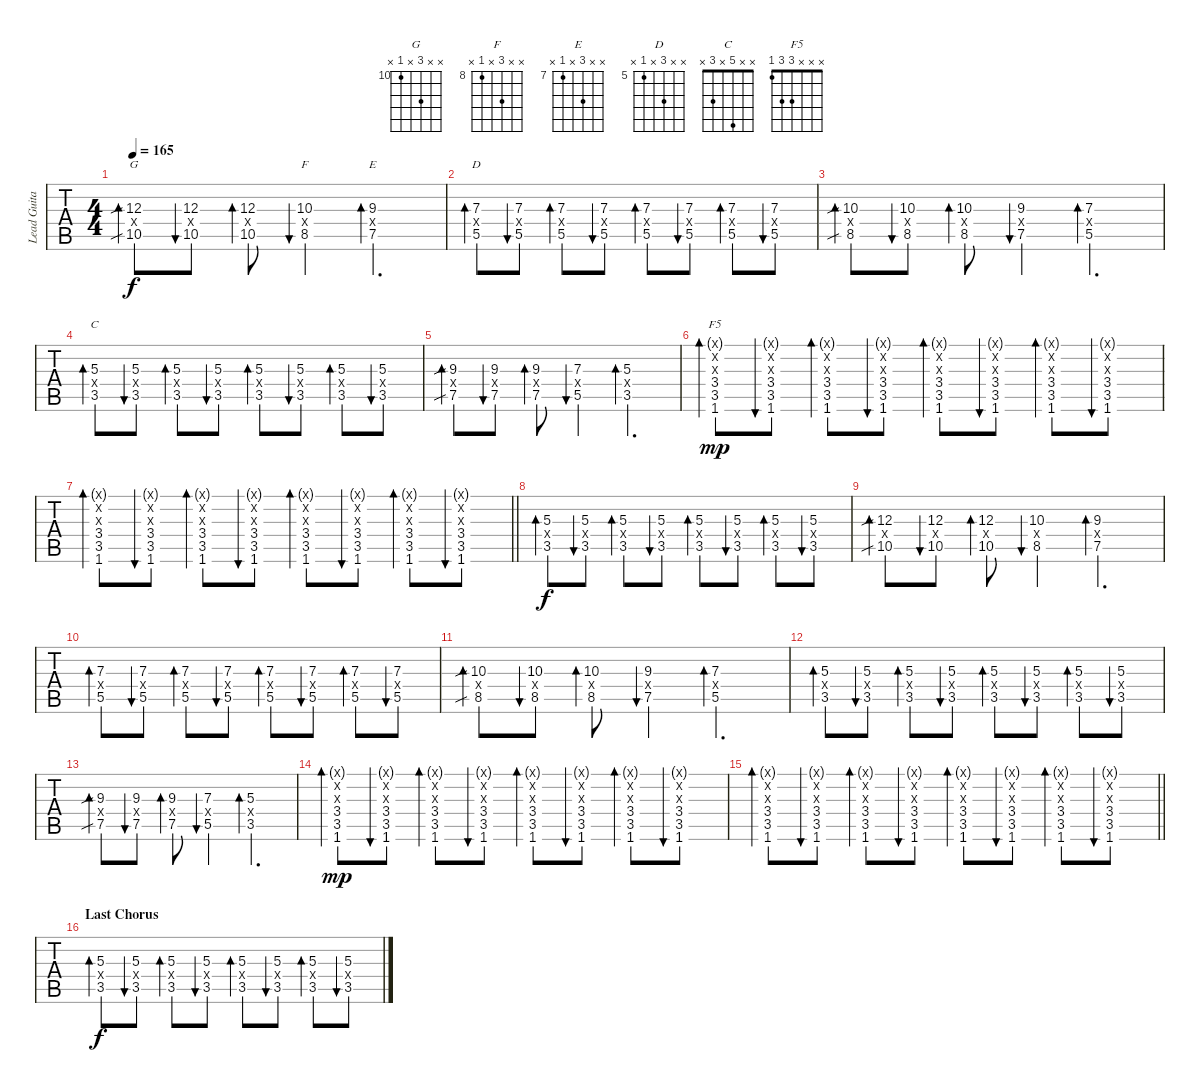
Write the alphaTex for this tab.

\track ("Lead Guitar" "Lead Guita") {instrument distortionguitar}
\staff {tabs}
\tuning (E4 B3 G3 D3 A2 E2) {hide}
\chord ("G" x x 12 x 10 x) {firstfret 10}
\chord ("F" x x 10 x 8 x) {firstfret 8}
\chord ("E" x x 9 x 7 x) {firstfret 7}
\chord ("D" x x 7 x 5 x) {firstfret 5}
\chord ("C" x x 5 x 3 x)
\chord ("F5" x x x 3 3 1)
\ts (4 4)
\tempo 165
\clef g2
\ks c
(12.3{sib} 0.4{x} 10.5{sib}).8{bd 60 ch "G" dy f} (12.3 0.4{x} 10.5).8{bu 60} (12.3 0.4{x} 10.5).8{bd 60} (10.3 0.4{x} 8.5).4{bu 60 ch "F"} (9.3 0.4{x} 7.5).4{d bd 60 ch "E"} |
(7.3 0.4{x} 5.5).8{bd 60 ch "D"} (7.3 0.4{x} 5.5).8{bu 60} (7.3 0.4{x} 5.5).8{bd 60} (7.3 0.4{x} 5.5).8{bu 60} (7.3 0.4{x} 5.5).8{bd 60} (7.3 0.4{x} 5.5).8{bu 60} (7.3 0.4{x} 5.5).8{bd 60} (7.3 0.4{x} 5.5).8{bu 60} |
(10.3{sib} 0.4{x} 8.5{sib}).8{bd 60} (10.3 0.4{x} 8.5).8{bu 60} (10.3 0.4{x} 8.5).8{bd 60} (9.3 0.4{x} 7.5).4{bu 60} (7.3 0.4{x} 5.5).4{d bd 60} |
(5.3 0.4{x} 3.5).8{bd 60 ch "C"} (5.3 0.4{x} 3.5).8{bu 60} (5.3 0.4{x} 3.5).8{bd 60} (5.3 0.4{x} 3.5).8{bu 60} (5.3 0.4{x} 3.5).8{bd 60} (5.3 0.4{x} 3.5).8{bu 60} (5.3 0.4{x} 3.5).8{bd 60} (5.3 0.4{x} 3.5).8{bu 60} |
(9.3{sib} 0.4{x} 7.5{sib}).8{bd 60} (9.3 0.4{x} 7.5).8{bu 60} (9.3 0.4{x} 7.5).8{bd 60} (7.3 0.4{x} 5.5).4{bu 60} (5.3 0.4{x} 3.5).4{d bd 60} |
(0.1{g x} 0.2{x} 0.3{x} 3.4 3.5 1.6).8{bd 30 ch "F5" dy mp} (0.1{g x} 0.2{x} 0.3{x} 3.4 3.5 1.6).8{bu 30} (0.1{g x} 0.2{x} 0.3{x} 3.4 3.5 1.6).8{bd 30} (0.1{g x} 0.2{x} 0.3{x} 3.4 3.5 1.6).8{bu 30} (0.1{g x} 0.2{x} 0.3{x} 3.4 3.5 1.6).8{bd 30} (0.1{g x} 0.2{x} 0.3{x} 3.4 3.5 1.6).8{bu 30} (0.1{g x} 0.2{x} 0.3{x} 3.4 3.5 1.6).8{bd 30} (0.1{g x} 0.2{x} 0.3{x} 3.4 3.5 1.6).8{bu 30} |
\barLineRight lightlight
(0.1{g x} 0.2{x} 0.3{x} 3.4 3.5 1.6).8{bd 30} (0.1{g x} 0.2{x} 0.3{x} 3.4 3.5 1.6).8{bu 30} (0.1{g x} 0.2{x} 0.3{x} 3.4 3.5 1.6).8{bd 30} (0.1{g x} 0.2{x} 0.3{x} 3.4 3.5 1.6).8{bu 30} (0.1{g x} 0.2{x} 0.3{x} 3.4 3.5 1.6).8{bd 30} (0.1{g x} 0.2{x} 0.3{x} 3.4 3.5 1.6).8{bu 30} (0.1{g x} 0.2{x} 0.3{x} 3.4 3.5 1.6).8{bd 30} (0.1{g x} 0.2{x} 0.3{x} 3.4 3.5 1.6).8{bu 30} |
(5.3 0.4{x} 3.5).8{bd 60 dy f instrument distortionguitar} (5.3 0.4{x} 3.5).8{bu 60} (5.3 0.4{x} 3.5).8{bd 60} (5.3 0.4{x} 3.5).8{bu 60} (5.3 0.4{x} 3.5).8{bd 60} (5.3 0.4{x} 3.5).8{bu 60} (5.3 0.4{x} 3.5).8{bd 60} (5.3 0.4{x} 3.5).8{bu 60} |
(12.3{sib} 0.4{x} 10.5{sib}).8{bd 60} (12.3 0.4{x} 10.5).8{bu 60} (12.3 0.4{x} 10.5).8{bd 60} (10.3 0.4{x} 8.5).4{bu 60} (9.3 0.4{x} 7.5).4{d bd 60} |
(7.3 0.4{x} 5.5).8{bd 60} (7.3 0.4{x} 5.5).8{bu 60} (7.3 0.4{x} 5.5).8{bd 60} (7.3 0.4{x} 5.5).8{bu 60} (7.3 0.4{x} 5.5).8{bd 60} (7.3 0.4{x} 5.5).8{bu 60} (7.3 0.4{x} 5.5).8{bd 60} (7.3 0.4{x} 5.5).8{bu 60} |
(10.3{sib} 0.4{x} 8.5{sib}).8{bd 60} (10.3 0.4{x} 8.5).8{bu 60} (10.3 0.4{x} 8.5).8{bd 60} (9.3 0.4{x} 7.5).4{bu 60} (7.3 0.4{x} 5.5).4{d bd 60} |
(5.3 0.4{x} 3.5).8{bd 60} (5.3 0.4{x} 3.5).8{bu 60} (5.3 0.4{x} 3.5).8{bd 60} (5.3 0.4{x} 3.5).8{bu 60} (5.3 0.4{x} 3.5).8{bd 60} (5.3 0.4{x} 3.5).8{bu 60} (5.3 0.4{x} 3.5).8{bd 60} (5.3 0.4{x} 3.5).8{bu 60} |
(9.3{sib} 0.4{x} 7.5{sib}).8{bd 60} (9.3 0.4{x} 7.5).8{bu 60} (9.3 0.4{x} 7.5).8{bd 60} (7.3 0.4{x} 5.5).4{bu 60} (5.3 0.4{x} 3.5).4{d bd 60} |
(0.1{g x} 0.2{x} 0.3{x} 3.4 3.5 1.6).8{bd 30 dy mp} (0.1{g x} 0.2{x} 0.3{x} 3.4 3.5 1.6).8{bu 30} (0.1{g x} 0.2{x} 0.3{x} 3.4 3.5 1.6).8{bd 30} (0.1{g x} 0.2{x} 0.3{x} 3.4 3.5 1.6).8{bu 30} (0.1{g x} 0.2{x} 0.3{x} 3.4 3.5 1.6).8{bd 30} (0.1{g x} 0.2{x} 0.3{x} 3.4 3.5 1.6).8{bu 30} (0.1{g x} 0.2{x} 0.3{x} 3.4 3.5 1.6).8{bd 30} (0.1{g x} 0.2{x} 0.3{x} 3.4 3.5 1.6).8{bu 30} |
\barLineRight lightlight
(0.1{g x} 0.2{x} 0.3{x} 3.4 3.5 1.6).8{bd 30} (0.1{g x} 0.2{x} 0.3{x} 3.4 3.5 1.6).8{bu 30} (0.1{g x} 0.2{x} 0.3{x} 3.4 3.5 1.6).8{bd 30} (0.1{g x} 0.2{x} 0.3{x} 3.4 3.5 1.6).8{bu 30} (0.1{g x} 0.2{x} 0.3{x} 3.4 3.5 1.6).8{bd 30} (0.1{g x} 0.2{x} 0.3{x} 3.4 3.5 1.6).8{bu 30} (0.1{g x} 0.2{x} 0.3{x} 3.4 3.5 1.6).8{bd 30} (0.1{g x} 0.2{x} 0.3{x} 3.4 3.5 1.6).8{bu 30} |
\section ("" "Last Chorus")
(5.3 0.4{x} 3.5).8{bd 60 dy f instrument distortionguitar} (5.3 0.4{x} 3.5).8{bu 60} (5.3 0.4{x} 3.5).8{bd 60} (5.3 0.4{x} 3.5).8{bu 60} (5.3 0.4{x} 3.5).8{bd 60} (5.3 0.4{x} 3.5).8{bu 60} (5.3 0.4{x} 3.5).8{bd 60} (5.3 0.4{x} 3.5).8{bu 60}
